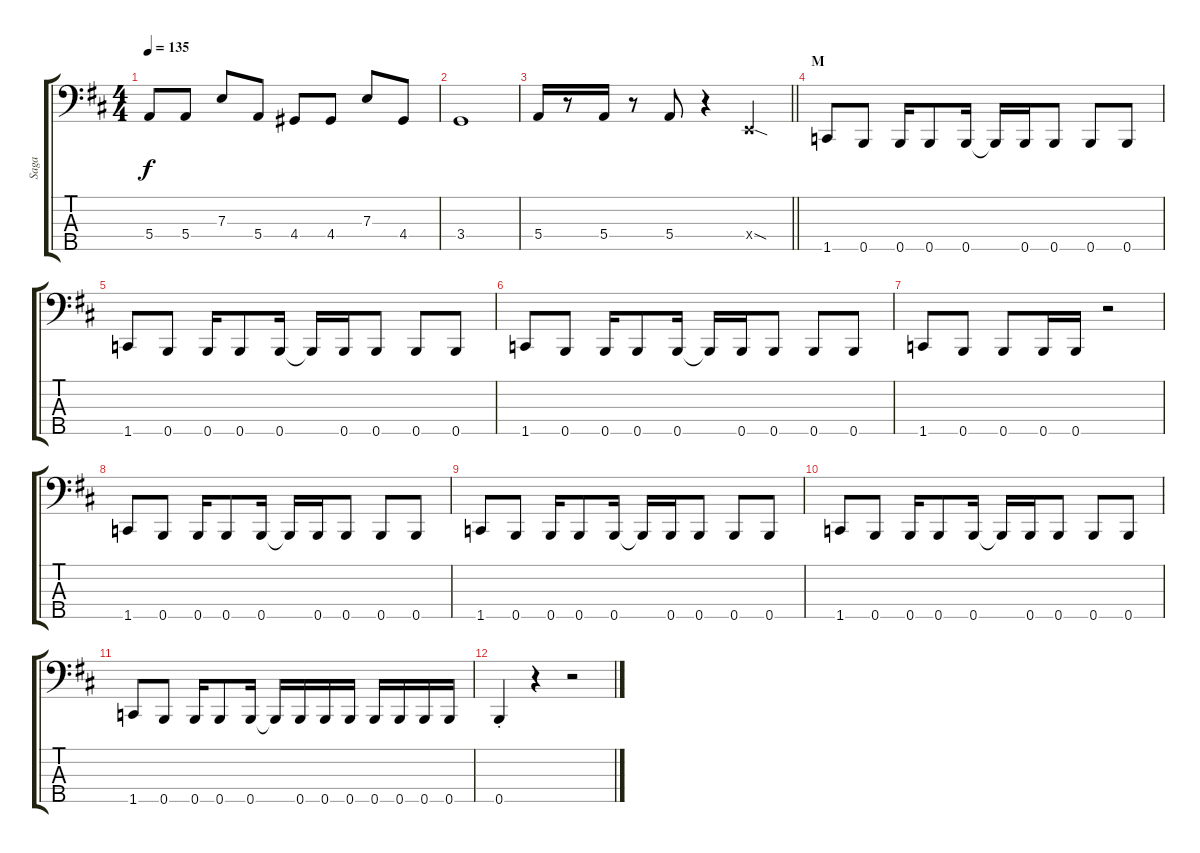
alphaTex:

\track ("Saga" "Saga") {instrument electricbassfinger}
\staff {score tabs}
\tuning (G2 D2 A1 E1 B0) {hide}
\ts (4 4)
\tempo 135
\clef f4
\ks d
5.4.8{dy f} 5.4.8 7.3.8 5.4.8 4.4.8 4.4.8 7.3.8 4.4.8 |
3.4.1 |
\barLineRight lightlight
5.4.16 r.8 5.4.16 r.8 5.4.8 r.4 0.4{sod x}.4 |
\section ("" "M")
1.5.8 0.5.8 0.5.16 0.5.8 0.5.16 0.5{t}.16 0.5.16 0.5.8 0.5.8 0.5.8 |
1.5.8 0.5.8 0.5.16 0.5.8 0.5.16 0.5{t}.16 0.5.16 0.5.8 0.5.8 0.5.8 |
1.5.8 0.5.8 0.5.16 0.5.8 0.5.16 0.5{t}.16 0.5.16 0.5.8 0.5.8 0.5.8 |
1.5.8 0.5.8 0.5.8 0.5.16 0.5.16 r.2 |
1.5.8 0.5.8 0.5.16 0.5.8 0.5.16 0.5{t}.16 0.5.16 0.5.8 0.5.8 0.5.8 |
1.5.8 0.5.8 0.5.16 0.5.8 0.5.16 0.5{t}.16 0.5.16 0.5.8 0.5.8 0.5.8 |
1.5.8 0.5.8 0.5.16 0.5.8 0.5.16 0.5{t}.16 0.5.16 0.5.8 0.5.8 0.5.8 |
1.5.8 0.5.8 0.5.16 0.5.8 0.5.16 0.5{t}.16 0.5.16 0.5.16 0.5.16 0.5.16 0.5.16 0.5.16 0.5.16 |
0.5{st}.4 r.4 r.2
